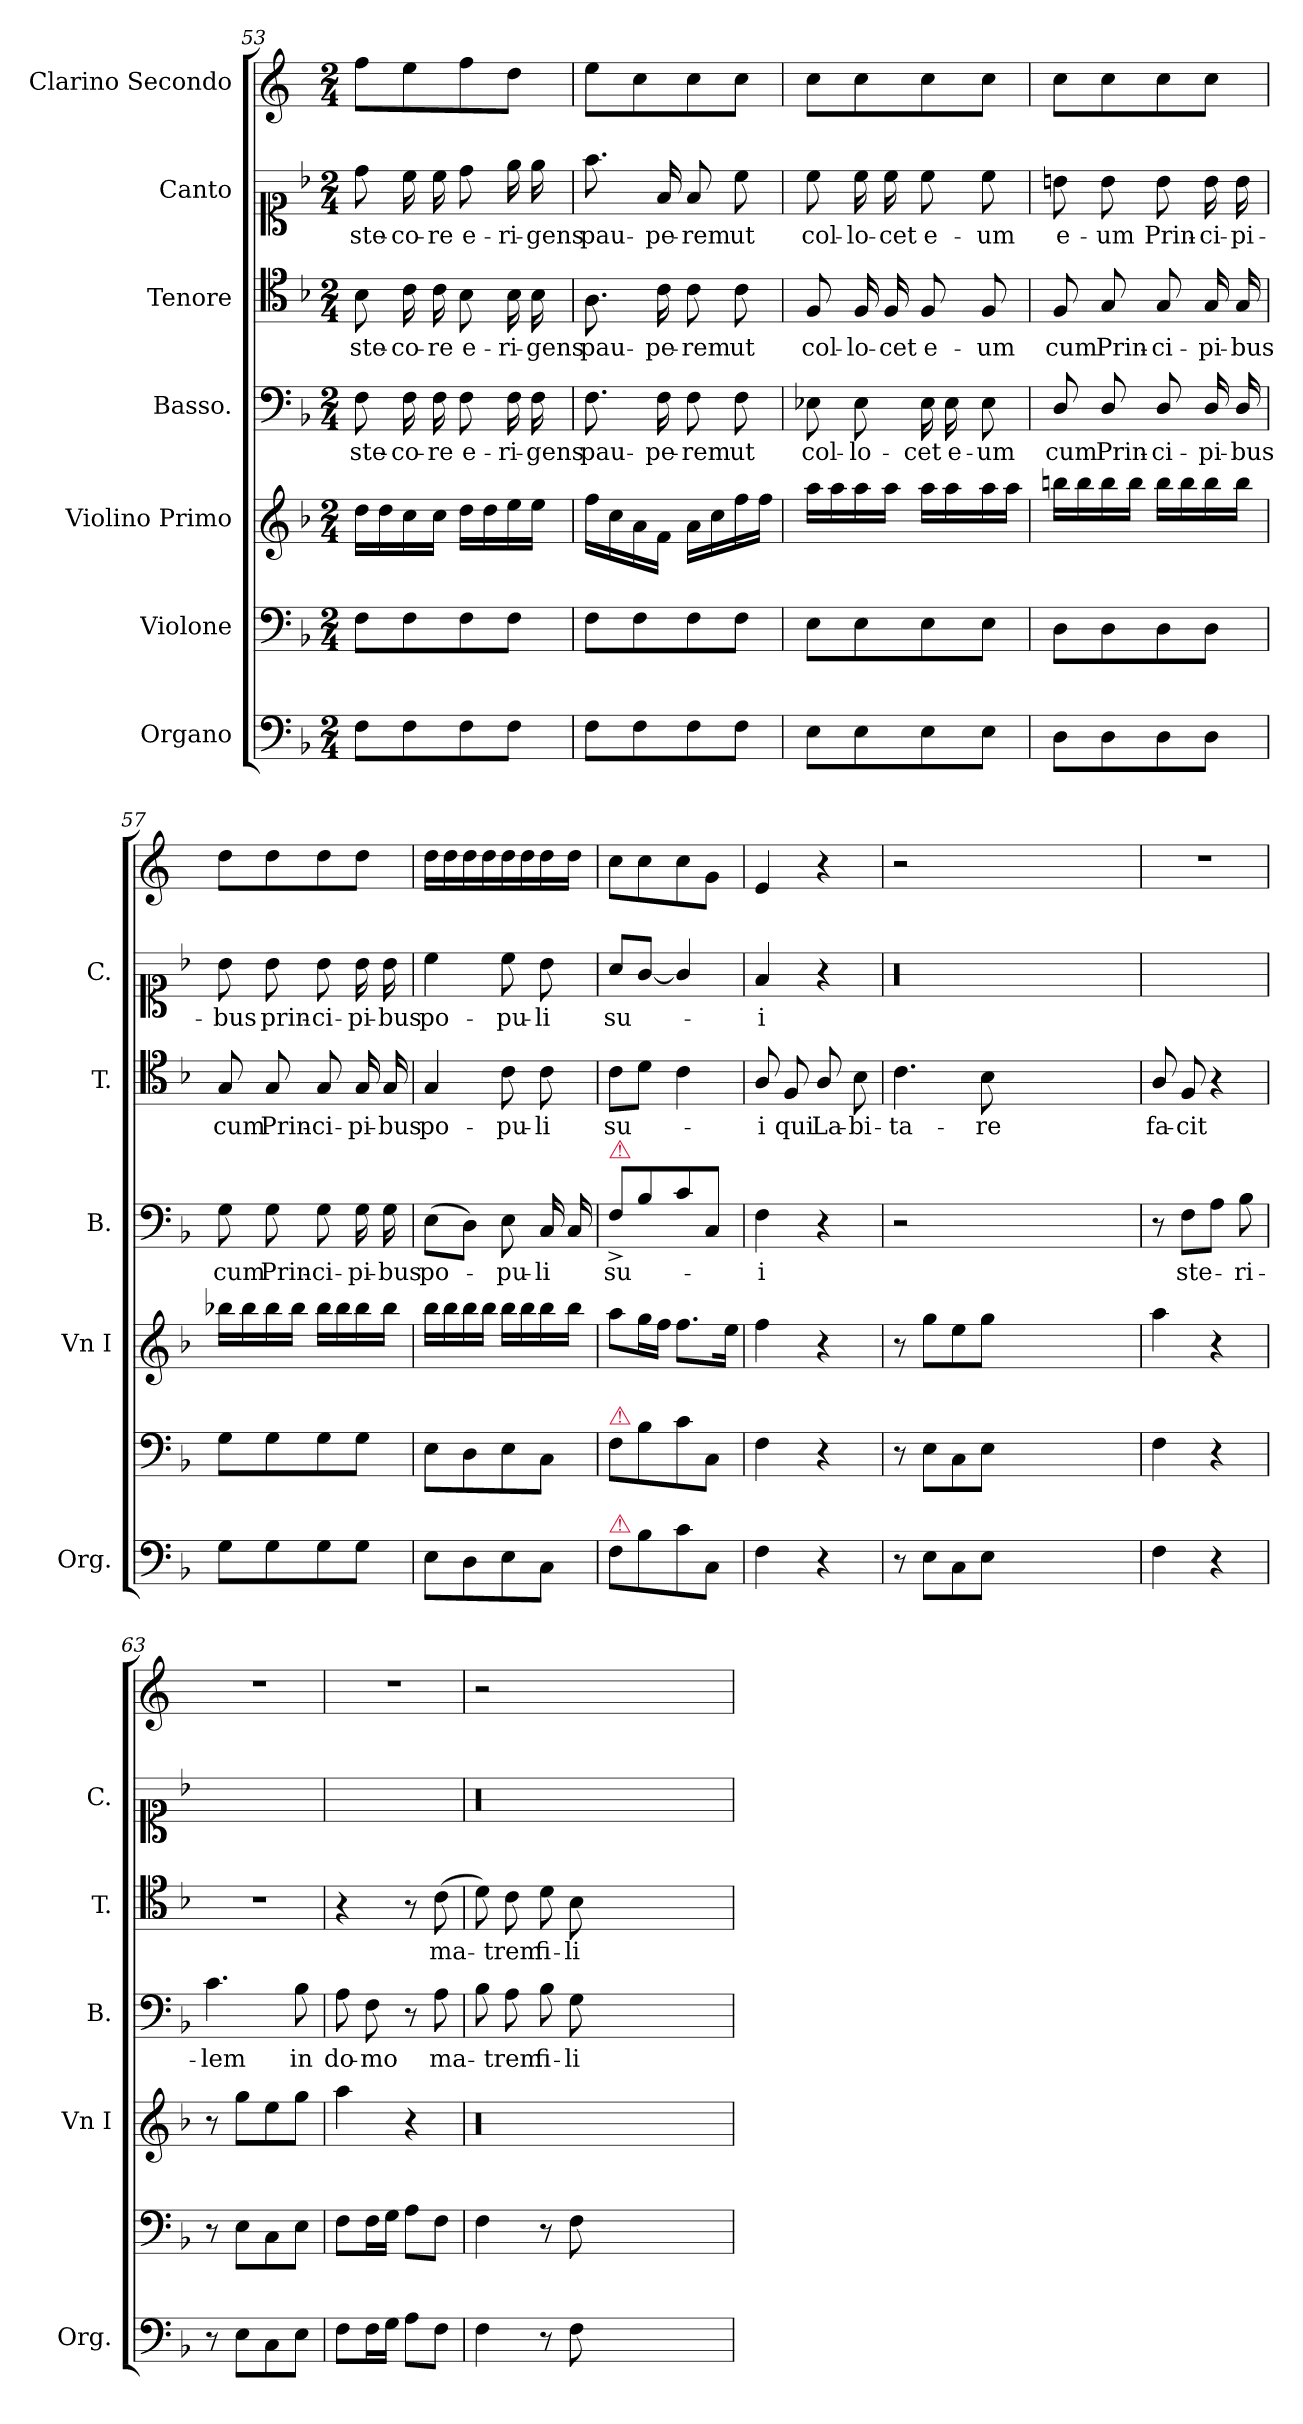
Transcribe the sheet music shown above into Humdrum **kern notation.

**kern	**kern	**kern	**kern	**text	**kern	**text	**kern	**text	**kern
*part7	*part6	*part5	*part4	*part4	*part3	*part3	*part2	*part2	*part1
*staff7	*staff6	*staff5	*staff4	*staff4	*staff3	*staff3	*staff2	*staff2	*staff1
*I"Organo	*I"Violone	*I"Violino Primo	*I"Basso.	*	*I"Tenore	*	*I"Canto	*	*I"Clarino Secondo
*I'Org.	*	*I'Vn I	*I'B.	*	*I'T.	*	*I'C.	*	*
*clefF4	*clefF4	*clefG2	*clefF4	*	*clefC4	*	*clefC1	*	*clefG2
*	*	*	*	*	*	*	*	*	*ITrd4c7
*k[b-]	*k[b-]	*k[b-]	*k[b-]	*	*k[b-]	*	*k[b-]	*	*k[b-]
*F:	*F:	*F:	*F:	*	*F:	*	*F:	*	*F:
*M2/4	*M2/4	*M2/4	*M2/4	*	*M2/4	*	*M2/4	*	*M2/4
=53	=53	=53	=53	=53	=53	=53	=53	=53	=53
8F\L	8F\L	16dd\LL	8F\	ste-	8B-\	ste-	8dd\	ste-	8b-\L
.	.	16dd\	.	.	.	.	.	.	.
8F\	8F\	16cc\	16F\	-co-	16c\	-co-	16cc\	-co-	8a\
.	.	16cc\JJ	16F\	-re	16c\	-re	16cc\	-re	.
8F\	8F\	16dd\LL	8F\	e-	8B-\	e-	8dd\	e-	8b-\
.	.	16dd\	.	.	.	.	.	.	.
8F\J	8F\J	16ee\	16F\	-ri-	16B-\	-ri-	16ee\	-ri-	8g\J
.	.	16ee\JJ	16F\	-gens	16B-\	-gens	16ee\	-gens	.
=54	=54	=54	=54	=54	=54	=54	=54	=54	=54
8F\L	8F\L	16ff\LL	8.F\	pau-	8.A\	pau-	8.ff\	pau-	8a\L
.	.	16cc\	.	.	.	.	.	.	.
8F\	8F\	16a\	.	.	.	.	.	.	8f\
.	.	16f\JJ	16F\	-pe-	16c\	-pe-	16f/	-pe-	.
8F\	8F\	16a\LL	8F\	-rem	8c\	-rem	8f/	-rem	8f\
.	.	16cc\	.	.	.	.	.	.	.
8F\J	8F\J	16ff\	8F\	ut	8c\	ut	8cc\	ut	8f\J
.	.	16ff\JJ	.	.	.	.	.	.	.
=55	=55	=55	=55	=55	=55	=55	=55	=55	=55
8E\L	8E\L	16aa\LL	8E-X\	col-	8F/	col-	8cc\	col-	8f\L
.	.	16aa\	.	.	.	.	.	.	.
8E\	8E\	16aa\	8E-\	-lo-	16F/	-lo-	16cc\	-lo-	8f\
.	.	16aa\JJ	.	.	16F/	-cet	16cc\	-cet	.
8E\	8E\	16aa\LL	16E-\	-cet	8F/	e-	8cc\	e-	8f\
.	.	16aa\	16E-\	e-	.	.	.	.	.
8E\J	8E\J	16aa\	8E-\	-um	8F/	-um	8cc\	-um	8f\J
.	.	16aa\JJ	.	.	.	.	.	.	.
=56	=56	=56	=56	=56	=56	=56	=56	=56	=56
8D\L	8D\L	16bbn\LL	8D/	cum	8F/	cum	8bn\	e-	8f\L
.	.	16bb\	.	.	.	.	.	.	.
8D\	8D\	16bb\	8D/	Prin-	8G/	Prin-	8b\	-um	8f\
.	.	16bb\JJ	.	.	.	.	.	.	.
8D\	8D\	16bb\LL	8D/	-ci-	8G/	-ci-	8b\	Prin-	8f\
.	.	16bb\	.	.	.	.	.	.	.
8D\J	8D\J	16bb\	16D/	-pi-	16G/	-pi-	16b\	-ci-	8f\J
.	.	16bb\JJ	16D/	-bus	16G/	-bus	16b\	-pi-	.
=57	=57	=57	=57	=57	=57	=57	=57	=57	=57
!	!	!	!	!LO:LY:i	!	!LO:LY:i	!	!	!
8G\L	8G\L	16bb-X\LL	8G\	cum	8G/	cum	8b-\	-bus	8g\L
.	.	16bb-\	.	.	.	.	.	.	.
!	!	!	!	!LO:LY:i	!	!LO:LY:i	!	!LO:LY:i	!
8G\	8G\	16bb-\	8G\	Prin-	8G/	Prin-	8b-\	prin-	8g\
.	.	16bb-\JJ	.	.	.	.	.	.	.
!	!	!	!	!LO:LY:i	!	!LO:LY:i	!	!LO:LY:i	!
8G\	8G\	16bb-\LL	8G\	-ci-	8G/	-ci-	8b-\	-ci-	8g\
.	.	16bb-\	.	.	.	.	.	.	.
!	!	!	!	!LO:LY:i	!	!LO:LY:i	!	!LO:LY:i	!
8G\J	8G\J	16bb-\	16G\	-pi-	16G/	-pi-	16b-\	-pi-	8g\J
!	!	!	!	!LO:LY:i	!	!LO:LY:i	!	!LO:LY:i	!
.	.	16bb-\JJ	16G\	-bus	16G/	-bus	16b-\	-bus	.
=58	=58	=58	=58	=58	=58	=58	=58	=58	=58
8E\L	8E\L	16bb-\LL	(8E\L	po-	4G/	po-	4cc\	po-	16g\LL
.	.	16bb-\	.	.	.	.	.	.	16g\
8D\	8D\	16bb-\	8D\J)	.	.	.	.	.	16g\
.	.	16bb-\JJ	.	.	.	.	.	.	16g\
8E\	8E\	16bb-\LL	8E\	-pu-	8c\	-pu-	8cc\	-pu-	16g\
.	.	16bb-\	.	.	.	.	.	.	16g\
8C\J	8C\J	16bb-\	16C/	-li	8c\	-li	8b-\	-li	16g\
.	.	16bb-\JJ	16C/	.	.	.	.	.	16g\JJ
=59	=59	=59	=59	=59	=59	=59	=59	=59	=59
!	!	!	!LO:TX:a:color=crimson:t=⚠	!	!	!	!	!	!
!	!LO:TX:a:color=crimson:t=⚠	!	!	!	!	!	!	!	!
!LO:TX:a:color=crimson:t=⚠	!	!	!	!	!	!	!	!	!
8F\L	8F\L	8aa\L	8F^/L	su-	8c\L	su-	8a/L	su-	8f\L
8B-\	8B-\	16gg\L	8B-/	.	8d\J	.	[8g/J	.	8f\
.	.	16ff\JJ	.	.	.	.	.	.	.
8c\	8c\	8.ff\L	8c/	.	4c\	.	4g/]	.	8f\
8C/J	8C/J	.	8C\J	.	.	.	.	.	8c\J
.	.	16ee\Jk	.	.	.	.	.	.	.
=60	=60	=60	=60	=60	=60	=60	=60	=60	=60
4F\	4F\	4ff\	4F\	-i	8A/	-i	4f/	-i	4A/
.	.	.	.	.	8F/	qui	.	.	.
4r	4r	4r	4r	.	8A/	La-	4r	.	4r
.	.	.	.	.	8B-\	-bi-	.	.	.
=61	=61	=61	=61	=61	=61	=61	=61	=61	=61
!	!	!	!	!	!	!	!LO:N:vis=00	!	!
8r	8r	8r	2r	.	4.c\	-ta-	0r	.	2r
8E\L	8E\L	8gg\L	.	.	.	.	.	.	.
8C\	8C\	8ee\	.	.	.	.	.	.	.
8E\J	8E\J	8gg\J	.	.	8B-\	-re	.	.	.
1.ryy	1.ryy	1.ryy	1.ryy	.	1.ryy	.	.	.	1.ryy
=62	=62	=62	=62	=62	=62	=62	=62	=62	=62
4F\	4F\	4aa\	8r	.	8A/	fa-	2ryy	.	2r
.	.	.	8F\L	ste-	8F/	-cit	.	.	.
4r	4r	4r	8A\J	.	4r	.	.	.	.
.	.	.	8B-\	-ri-	.	.	.	.	.
=63	=63	=63	=63	=63	=63	=63	=63	=63	=63
8r	8r	8r	4.c\	-lem	2r	.	2ryy	.	2r
8E\L	8E\L	8gg\L	.	.	.	.	.	.	.
8C\	8C\	8ee\	.	.	.	.	.	.	.
8E\J	8E\J	8gg\J	8B-\	in	.	.	.	.	.
=64	=64	=64	=64	=64	=64	=64	=64	=64	=64
8F\L	8F\L	4aa\	8A\	do-	4r	.	2ryy	.	2r
16F\L	16F\L	.	8F\	-mo	.	.	.	.	.
16G\JJ	16G\JJ	.	.	.	.	.	.	.	.
8A\L	8A\L	4r	8r	.	8r	.	.	.	.
8F\J	8F\J	.	8A\	ma-	(8c\	ma-	.	.	.
=65	=65	=65	=65	=65	=65	=65	=65	=65	=65
!	!	!LO:N:vis=00	!	!	!	!	!LO:N:vis=00	!	!
4F\	4F\	0r	8B-\	.	8d\)	.	0r	.	2r
.	.	.	8A\	-trem	8c\	-trem	.	.	.
8r	8r	.	8B-\	fi-	8d\	fi-	.	.	.
8F\	8F\	.	8G\	-li-	8B-\	-li-	.	.	.
1.ryy	1.ryy	.	1.ryy	.	1.ryy	.	.	.	1.ryy
=	=	=	=	=	=	=	=	=	=
*-	*-	*-	*-	*-	*-	*-	*-	*-	*-
